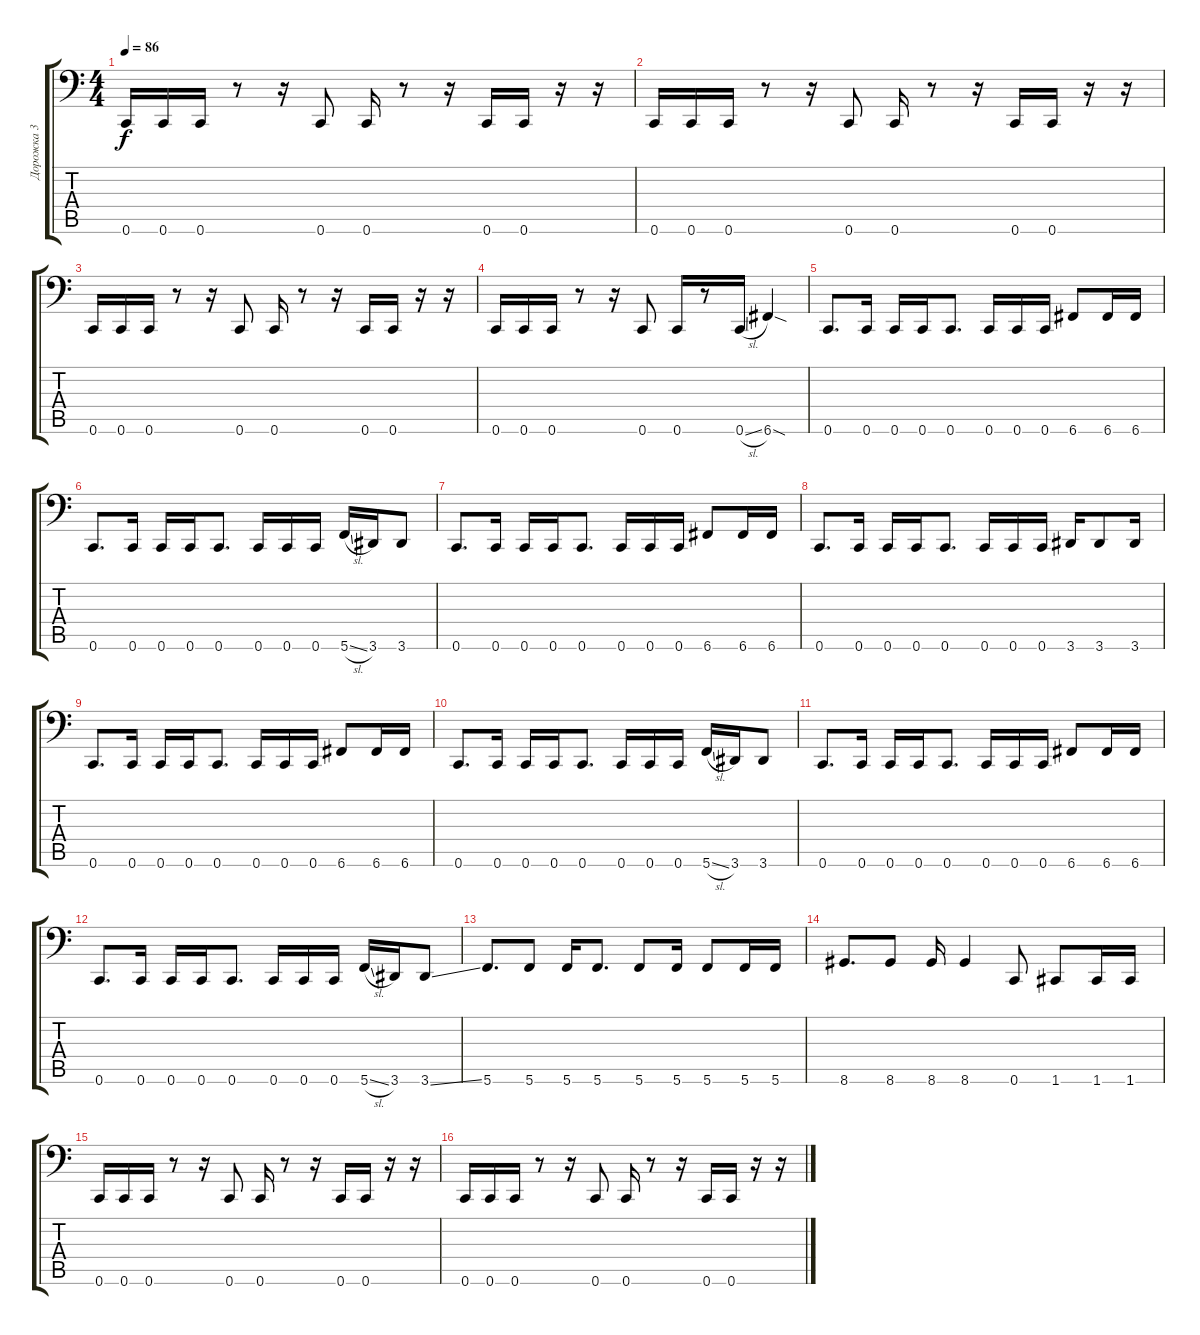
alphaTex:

\track ("Дорожка 3" "Дорожка 3") {instrument electricbasspick}
\staff {score tabs}
\tuning (D3 A2 F2 C2 G1 C1) {hide}
\ts (4 4)
\tempo 86
\clef f4
\ks c
0.6.16{dy f} 0.6.16 0.6.16 r.8 r.16 0.6.8 0.6.16 r.8 r.16 0.6.16 0.6.16 r.16 r.16 |
0.6.16 0.6.16 0.6.16 r.8 r.16 0.6.8 0.6.16 r.8 r.16 0.6.16 0.6.16 r.16 r.16 |
0.6.16 0.6.16 0.6.16 r.8 r.16 0.6.8 0.6.16 r.8 r.16 0.6.16 0.6.16 r.16 r.16 |
0.6.16 0.6.16 0.6.16 r.8 r.16 0.6.8 0.6.16 r.8 0.6{sl}.16 6.6{sod}.4 |
0.6.8{d} 0.6.16 0.6.16 0.6.16 0.6.8{d} 0.6.16 0.6.16 0.6.16 6.6.8 6.6.16 6.6.16 |
0.6.8{d} 0.6.16 0.6.16 0.6.16 0.6.8{d} 0.6.16 0.6.16 0.6.16 5.6{sl}.16 3.6.16 3.6.8 |
0.6.8{d} 0.6.16 0.6.16 0.6.16 0.6.8{d} 0.6.16 0.6.16 0.6.16 6.6.8 6.6.16 6.6.16 |
0.6.8{d} 0.6.16 0.6.16 0.6.16 0.6.8{d} 0.6.16 0.6.16 0.6.16 3.6.16 3.6.8 3.6.16 |
0.6.8{d} 0.6.16 0.6.16 0.6.16 0.6.8{d} 0.6.16 0.6.16 0.6.16 6.6.8 6.6.16 6.6.16 |
0.6.8{d} 0.6.16 0.6.16 0.6.16 0.6.8{d} 0.6.16 0.6.16 0.6.16 5.6{sl}.16 3.6.16 3.6.8 |
0.6.8{d} 0.6.16 0.6.16 0.6.16 0.6.8{d} 0.6.16 0.6.16 0.6.16 6.6.8 6.6.16 6.6.16 |
0.6.8{d} 0.6.16 0.6.16 0.6.16 0.6.8{d} 0.6.16 0.6.16 0.6.16 5.6{sl}.16 3.6.16 3.6{ss}.8 |
5.6.8{d} 5.6.8 5.6.16 5.6.8{d} 5.6.8 5.6.16 5.6.8 5.6.16 5.6.16 |
8.6.8{d} 8.6.8 8.6.16 8.6.4 0.6.8 1.6.8 1.6.16 1.6.16 |
0.6.16 0.6.16 0.6.16 r.8 r.16 0.6.8 0.6.16 r.8 r.16 0.6.16 0.6.16 r.16 r.16 |
0.6.16 0.6.16 0.6.16 r.8 r.16 0.6.8 0.6.16 r.8 r.16 0.6.16 0.6.16 r.16 r.16
